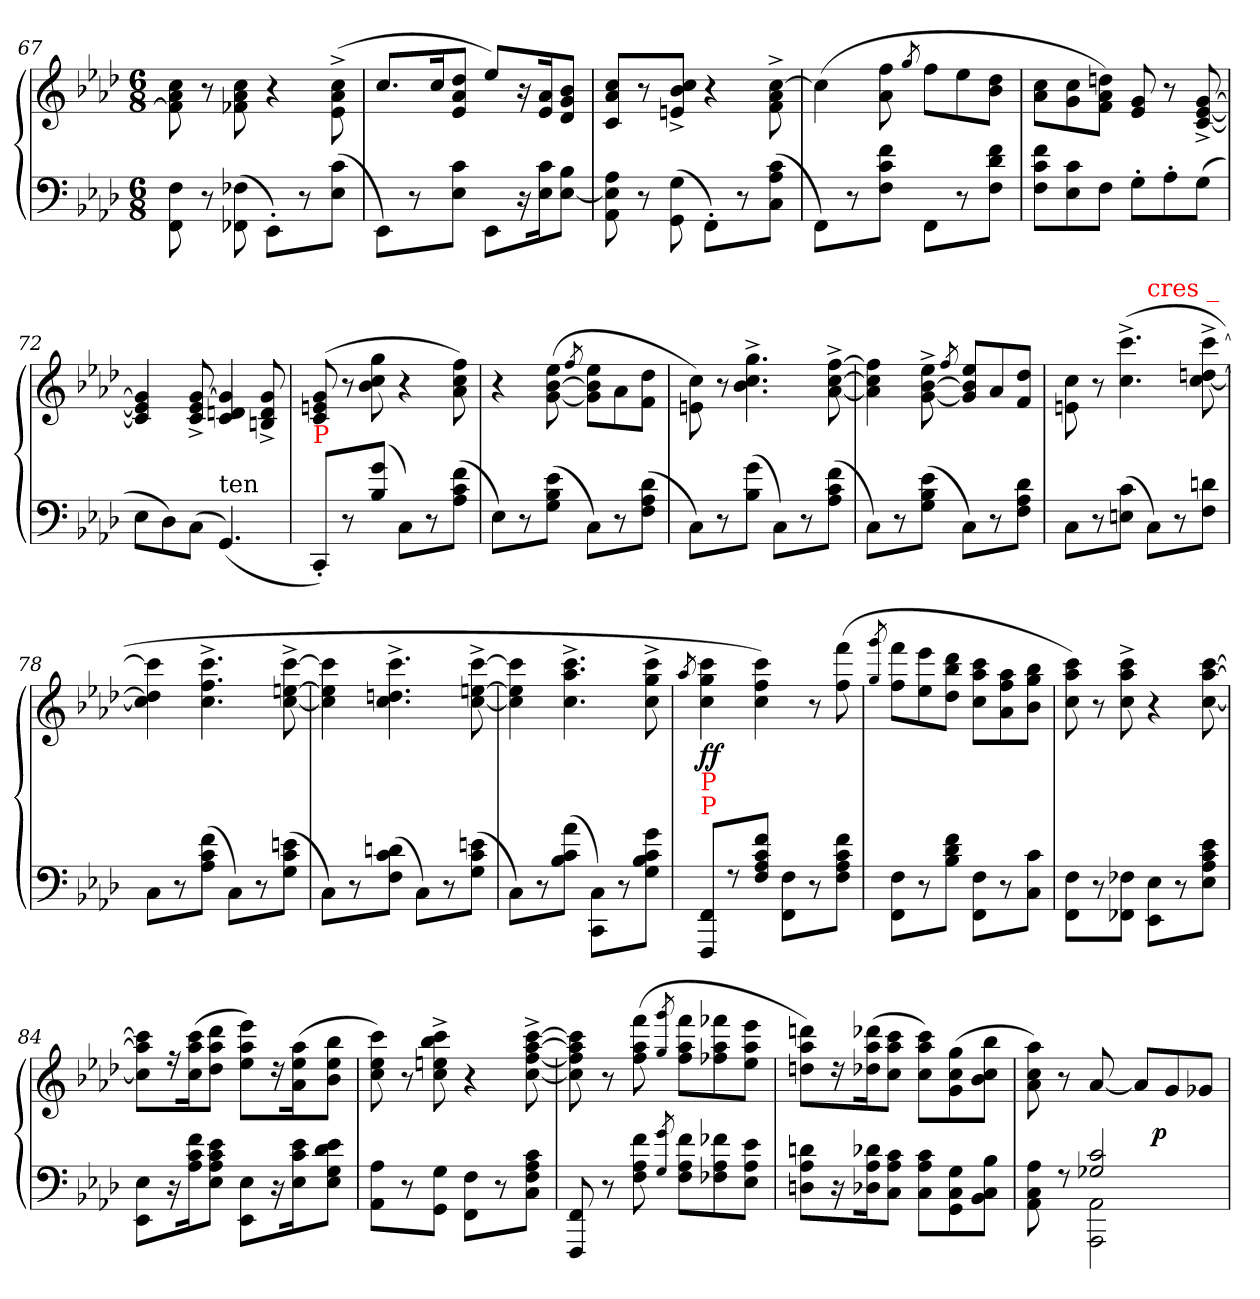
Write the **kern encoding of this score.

**kern	**kern	**dynam
*part1	*part1	*part1
*staff2	*staff1	*staff1/2
*clefF4	*clefG2	*
*k[b-e-a-d-]	*k[b-e-a-d-]	*
*A-:	*A-:	*
*M6/8	*M6/8	*
=67	=67	=67
8F\ 8FF\	8cc\ 8a-\ 8f]\	.
8r	8r	.
(>8F-X\ 8FF-X\	8cc\ 8a-\ 8f-X\	.
8EE-'>\L)	4r	.
8r	.	.
(>8c 8E-J	(>8cc^>\ 8a-^>\ 8e-^>\	.
=68	=68	=68
8EE-\L)	8.ccL	.
8r	.	.
.	16cck	.
8c 8E-J	8dd- 8a- 8e-J	.
8EE-L	8ee-L)	.
16r	16r	.
16c 16E-k	16a- 16e-k	.
8B- [8E-J	8b- 8g 8d-J	.
=69	=69	=69
8A- 8E-] 8AA-	8cc 8a- 8cL	.
8r	8r	.
(>8G\ 8GG\	8cc^< 8b-^< 8en^<J	.
8FF'>\L)	4r	.
8r	.	.
(>8c 8A- 8CJ	[8cc^>\ 8a-^>\ 8f^>\	.
=70	=70	=70
8FFL)	(>4cc]	.
8r	.	.
8f 8c 8FJ	8ff 8a-	.
.	8qgg/	.
8FFL	8ffL	.
8r	8ee-	.
8f 8d- 8FJ	8dd- 8b-J	.
=71	=71	=71
8f 8c 8FL	8cc\ 8a-\L	.
8c 8E-	8cc 8g	.
8FJ	8ddn 8a- 8fJ)	.
8G'>L	8g 8e-	.
8A-'>	8r	.
(>8GJ	[8g^> [8e-^> [8c^>	.
=72	=72	=72
8E-L	4g] 4e-] 4c]	.
8D-)	.	.
(>8CJ	[8g^> 8e-^> 8c^>	.
!LO:TX:a:t=ten	!	!
(<4.GG)	4g] 4dn 4c	.
.	8g^> 8d^> 8Bn^>	.
=73	=73	=73
!LO:TX:a:color=red:t=P	!	!
8CC'</L)	(>8g 8en 8c	.
8r	8r	.
(>8g\ 8B-\J	8gg 8cc 8b-	.
8CL)	4r	.
8r	.	.
(>8f 8c 8A-J	8ff 8cc 8a-)	.
=74	=74	=74
8E-L)	4r	.
8r	.	.
(>8e- 8B- 8GJ	(>8ee- [8b- [8g	.
.	8qff/	.
8CL)	8ee-\ 8b-]\ 8g]\L	.
8r	8a-	.
(>8d- 8A- 8FJ	8dd- 8fJ	.
=75	=75	=75
8CL)	8cc\ 8en\)	.
8r	8r	.
(>8g 8B-J	4.gg^> 4.cc^> 4.b-^>	.
8CL)	.	.
8r	.	.
(>8f 8c 8A-J	[8ff^> [8cc^> [8a-^>	.
=76	=76	=76
8CL)	4ff]\ 4cc]\ 4a-]\	.
8r	.	.
(>8e- 8B- 8GJ	8ee-^>\ [8b-^>\ [8g^>\	.
.	8qff/	.
8CL)	8ee-/ 8b-]/ 8g]/L	.
8r	8a-	.
8d- 8A- 8FJ	8dd- 8fJ	.
=77	=77	=77
*	*^	*
8CL	8cc\ 8en\	4.ryy	.
8r	8r	.	.
(>8c 8EnJ	(>4.ccc^< 4.cc^<	.	.
!	!	!LO:TX:a:color=red:t=cres _	!
8CL)	.	4.ryy	.
8r	.	.	.
8dn 8FJ	[8ccc^< [8ddn^< [8cc^<	.	.
*	*v	*v	*
=78	=78	=78
8CL	4ccc] 4ddn] 4cc]	.
8r	.	.
(>8f 8c 8A-J	4.ccc^< 4.ff^< 4.cc^<	.
8CL)	.	.
8r	.	.
(>8en 8c 8GJ	[8ccc^< [8een^< [8cc^<	.
=79	=79	=79
8CL)	4ccc] 4ee] 4cc]	.
8r	.	.
(>8dn 8c 8FJ	4.ccc^< 4.ddn^< 4.cc^<	.
8CL)	.	.
8r	.	.
(>8en 8c 8GJ	[8ccc^< [8een^< [8cc^<	.
=80	=80	=80
8CL)	4ccc] 4een] 4cc]	.
8r	.	.
(>8a- 8c 8B-J	4.ccc^< 4.aa-^< 4.cc^<	.
8C 8CCL)	.	.
8r	.	.
8g 8c 8B- 8GJ	8ccc^< 8gg^< 8cc^<	.
=81	=81	=81
.	8qaa-/	.
!LO:TX:a:color=red:t=P	!	!
!LO:TX:a:color=red:t=P	!	!
8FF/ 8FFF/L	4ccc 4gg 4cc	ff
8rF	.	.
8f\ 8c\ 8A-\ 8F\J	4ccc 4ff 4cc)	.
8F 8FFL	.	.
8r	8r	.
8f 8c 8A- 8FJ	(>8fff 8ff	.
=82	=82	=82
.	8qggg/ 8qgg/	.
8F 8FFL	8fff 8ffL	.
8r	8eee- 8ee-	.
8f 8d- 8B-J	8ddd- 8bb- 8dd-J	.
8F 8FFL	8ccc 8aa- 8ccL	.
8r	8aa- 8ff 8a-	.
8c 8CJ	8bb- 8gg 8b-J	.
=83	=83	=83
8F\ 8FF\L	8ccc 8aa- 8cc)	.
8r	8r	.
8F-X 8FF-XJ	8ccc^< 8aa-^< 8cc^<	.
8E- 8EE-L	4r	.
8r	.	.
8e- 8c 8A- 8E-J	[8ccc [8aa- [8cc	.
=84	=84	=84
8E- 8EE-L	8ccc] 8aa-] 8cc]L	.
16r	16r	.
16f 16c 16A-k	(>16ccc 16aa- 16cck	.
8e- 8c 8A- 8E-J	8ddd- 8aa- 8dd-J	.
8E- 8EE-L	8eee- 8aa- 8ee-L)	.
16r	16rdd	.
16e- 16c 16E-k	(>16aa- 16ee- 16a-k	.
8e- 8d- 8G 8E-J	8bb- 8ee- 8b-J	.
=85	=85	=85
8A- 8AA-L	8ccc 8ee- 8cc)	.
8r	8r	.
8G 8GGJ	8ccc^< 8bb-^< 8een^< 8cc^<	.
8F 8FFL	4r	.
8r	.	.
8c 8A- 8F 8CJ	[8ccc^< [8aa-^< [8ff^< [8cc^<	.
=86	=86	=86
8FF 8FFF	8ccc] 8aa-] 8ff] 8cc]	.
8r	8r	.
8f 8A- 8F	(>8fff 8aa- 8ff	.
8qg/ 8qG/	8qggg/ 8qgg/	.
8f 8A- 8FL	8fff 8aa- 8ffL	.
8f-X 8A- 8F-X	8fff-X 8aa- 8ff-X	.
8e- 8A- 8E-J	8eee- 8aa- 8ee-J	.
=87	=87	=87
8dn 8A- 8DnL	8dddn 8aa- 8ddnL)	.
16r	16rdd	.
16d-X 16A- 16D-Xk	(>16ddd-X 16aa- 16dd-Xk	.
8c 8A- 8CJ	8ccc 8aa- 8ccJ	.
8c 8A- 8CL	8ccc 8aa- 8ccL)	.
8G 8C 8GG	(>8gg 8cc 8g	.
8B- 8C 8BB-J	8bb- 8cc 8b-J	.
=88	=88	=88
*^	*	*
4ryy	8A- 8C 8AA-	8aa- 8cc 8a-)	.
.	8rF	8r	.
2c 2G-X	2AA- 2AAA-	[8a-	.
.	.	8a-L]	.
!	!	!	!LO:DY:rj
.	.	8g	p
.	.	8g-XJ	.
*v	*v	*	*
=	=	=
*-	*-	*-
